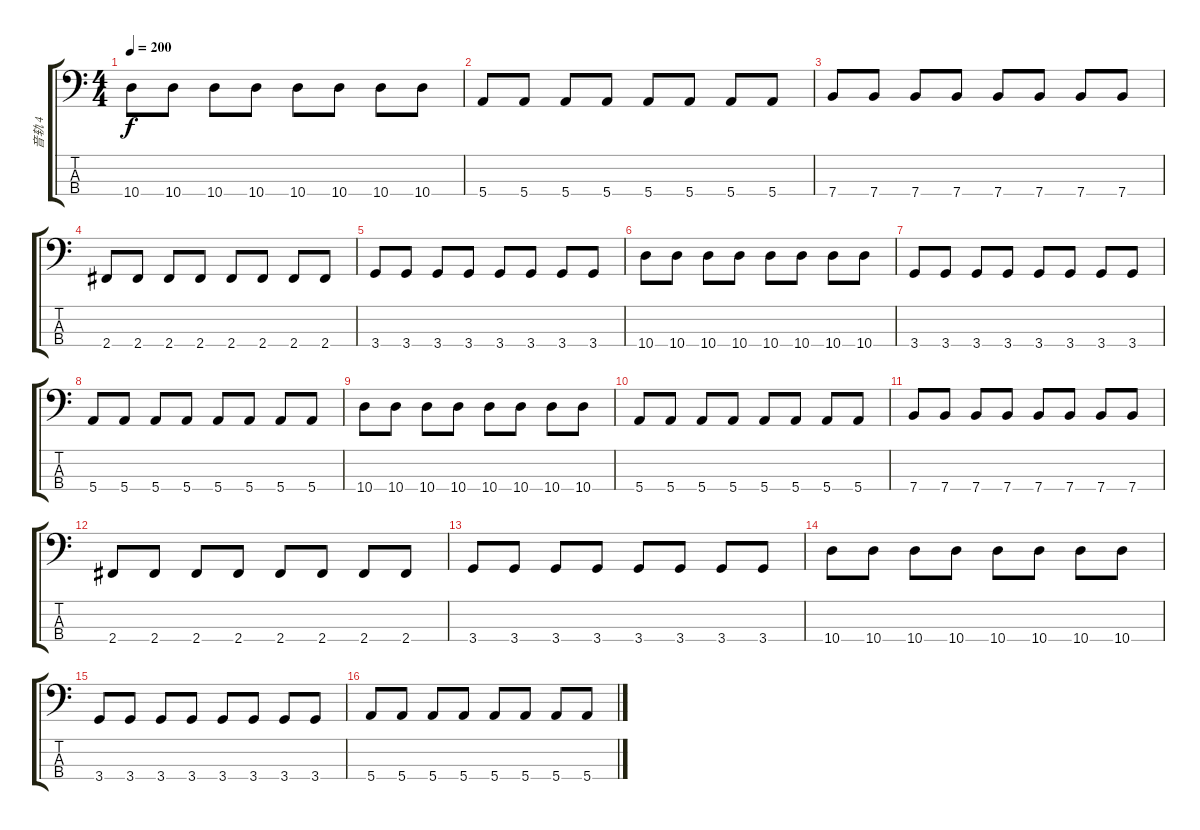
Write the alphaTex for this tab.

\track ("音轨 4" "音轨 4") {instrument synthbass2}
\staff {score tabs}
\tuning (G2 D2 A1 E1) {hide}
\ts (4 4)
\tempo 200
\clef f4
\ks c
10.4.8{dy f} 10.4.8 10.4.8 10.4.8 10.4.8 10.4.8 10.4.8 10.4.8 |
5.4.8 5.4.8 5.4.8 5.4.8 5.4.8 5.4.8 5.4.8 5.4.8 |
7.4.8 7.4.8 7.4.8 7.4.8 7.4.8 7.4.8 7.4.8 7.4.8 |
2.4.8 2.4.8 2.4.8 2.4.8 2.4.8 2.4.8 2.4.8 2.4.8 |
3.4.8 3.4.8 3.4.8 3.4.8 3.4.8 3.4.8 3.4.8 3.4.8 |
10.4.8 10.4.8 10.4.8 10.4.8 10.4.8 10.4.8 10.4.8 10.4.8 |
3.4.8 3.4.8 3.4.8 3.4.8 3.4.8 3.4.8 3.4.8 3.4.8 |
5.4.8 5.4.8 5.4.8 5.4.8 5.4.8 5.4.8 5.4.8 5.4.8 |
10.4.8 10.4.8 10.4.8 10.4.8 10.4.8 10.4.8 10.4.8 10.4.8 |
5.4.8 5.4.8 5.4.8 5.4.8 5.4.8 5.4.8 5.4.8 5.4.8 |
7.4.8 7.4.8 7.4.8 7.4.8 7.4.8 7.4.8 7.4.8 7.4.8 |
2.4.8 2.4.8 2.4.8 2.4.8 2.4.8 2.4.8 2.4.8 2.4.8 |
3.4.8 3.4.8 3.4.8 3.4.8 3.4.8 3.4.8 3.4.8 3.4.8 |
10.4.8 10.4.8 10.4.8 10.4.8 10.4.8 10.4.8 10.4.8 10.4.8 |
3.4.8 3.4.8 3.4.8 3.4.8 3.4.8 3.4.8 3.4.8 3.4.8 |
5.4.8 5.4.8 5.4.8 5.4.8 5.4.8 5.4.8 5.4.8 5.4.8
